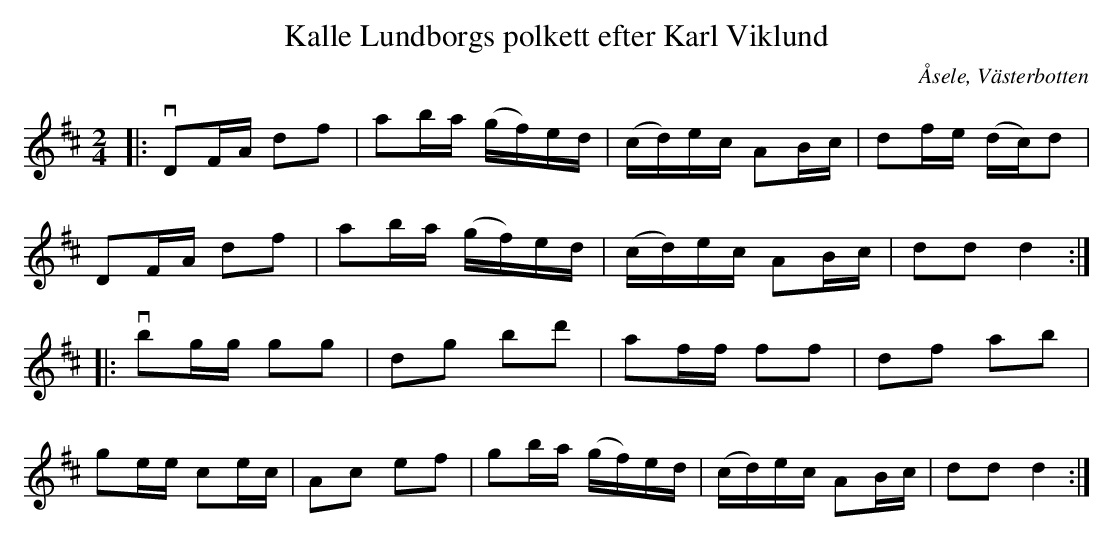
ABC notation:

X:1
T:Kalle Lundborgs polkett efter Karl Viklund
O:Åsele, Västerbotten
M:2/4
L:1/8
K:D
|: vDF/A/ df | ab/a/ (g/f/)e/d/ | (c/d/)e/c/ AB/c/ | df/e/ (d/c/)d |
DF/A/ df | ab/a/ (g/f/)e/d/ | (c/d/)e/c/ AB/c/ | dd  d2 :|
|:vbg/g/ gg | dg bd' | af/f/ ff | df ab |
ge/e/ ce/c/ | Ac ef | gb/a/ (g/f/)e/d/ | (c/d/)e/c/ AB/c/ | dd d2 :|
